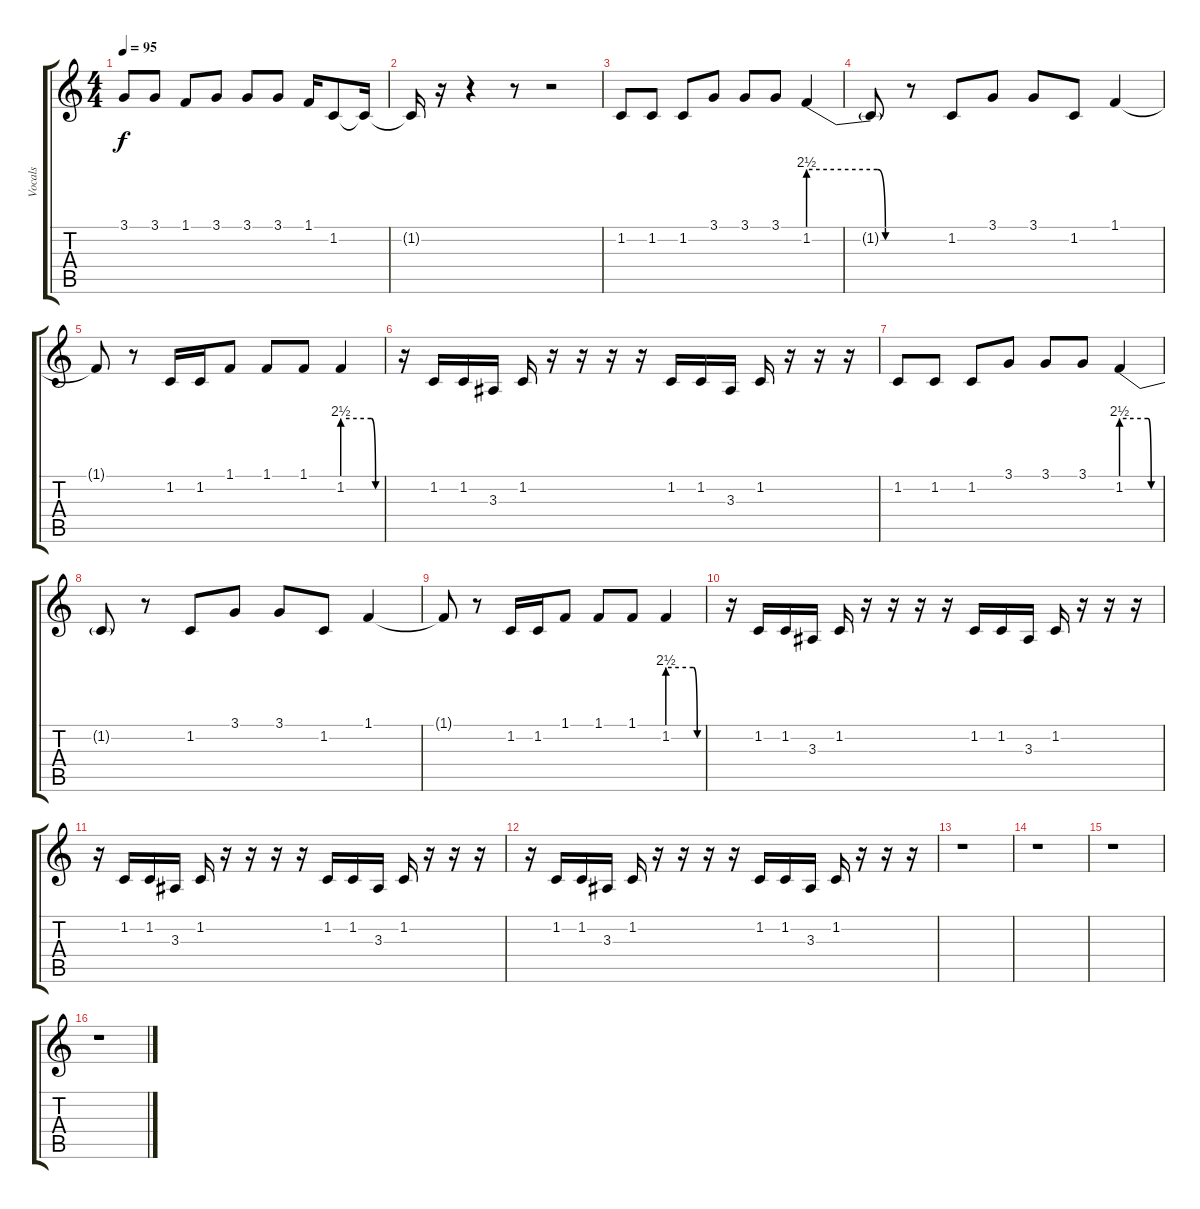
\track ("Vocals" "Vocals") {instrument lead2sawtooth}
\staff {score tabs}
\tuning (E4 B3 G3 D3 A2 E2) {hide}
\ts (4 4)
\tempo 95
\clef g2
\ks c
3.1.8{dy f} 3.1.8 1.1.8 3.1.8 3.1.8 3.1.8 1.1.16 1.2.8 1.2{t}.16 |
1.2{t}.16 r.16 r.4 r.8 r.2 |
1.2.8 1.2.8 1.2.8 3.1.8 3.1.8 3.1.8 1.2{be (custom 0 10 42 10 47 0 60 0)}.4 |
1.2{t}.8 r.8 1.2.8 3.1.8 3.1.8 1.2.8 1.1.4 |
1.1{t}.8 r.8 1.2.16 1.2.16 1.1.8 1.1.8 1.1.8 1.2{be (custom 0 10 45 10 52 0 60 0)}.4 |
r.16{volume 8} 1.2.16 1.2.16 3.3.16 1.2.16 r.16 r.16 r.16 r.16 1.2.16 1.2.16 3.3.16 1.2.16 r.16 r.16 r.16 |
1.2.8{volume 16} 1.2.8 1.2.8 3.1.8 3.1.8 3.1.8 1.2{be (custom 0 10 42 10 47 0 60 0)}.4 |
1.2{t}.8 r.8 1.2.8 3.1.8 3.1.8 1.2.8 1.1.4 |
1.1{t}.8 r.8 1.2.16 1.2.16 1.1.8 1.1.8 1.1.8 1.2{be (custom 0 10 45 10 52 0 60 0)}.4 |
r.16{volume 8} 1.2.16 1.2.16 3.3.16 1.2.16 r.16 r.16 r.16 r.16 1.2.16 1.2.16 3.3.16 1.2.16 r.16 r.16 r.16 |
r.16{volume 8} 1.2.16 1.2.16 3.3.16 1.2.16 r.16 r.16 r.16 r.16 1.2.16 1.2.16 3.3.16 1.2.16 r.16 r.16 r.16 |
r.16{volume 8} 1.2.16 1.2.16 3.3.16 1.2.16 r.16 r.16 r.16 r.16 1.2.16 1.2.16 3.3.16 1.2.16 r.16 r.16 r.16 |
r.1 |
r.1 |
r.1 |
r.1
